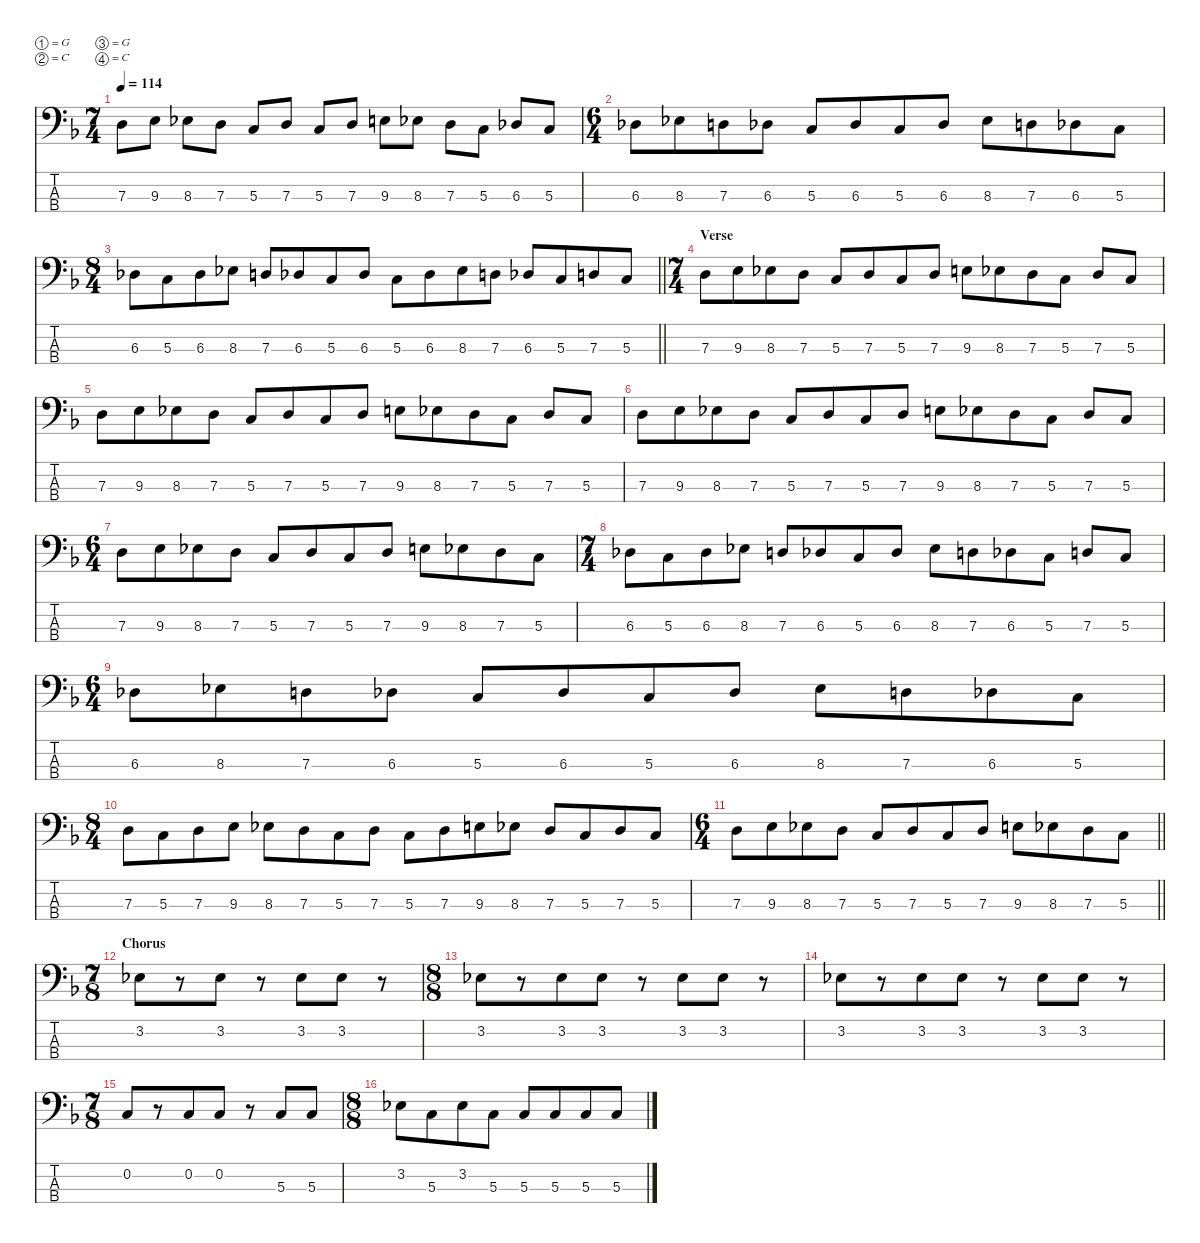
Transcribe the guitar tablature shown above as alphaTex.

\defaultSystemsLayout 4
\hideDynamics
\bracketExtendMode nobrackets
\singleTrackTrackNamePolicy hidden
\multiTrackTrackNamePolicy hidden
\firstSystemTrackNameMode fullname
\otherSystemsTrackNameOrientation horizontal
\track ("Bass" "el.bs.") {instrument electricbassfinger}
\staff {score tabs}
\tuning (G2 C2 G1 C1)
\ts (7 4)
\tempo 114
\clef f4
\ks dminor
7.3{acc forcenatural}.8{dy f beam Down} 9.3{acc forcenatural}.8{beam Down} 8.3{acc b}.8{beam Down} 7.3{acc forcenatural}.8{beam Down} 5.3{acc forcenatural}.8{beam Up} 7.3{acc forcenatural}.8{beam Up} 5.3{acc forcenatural}.8{beam Up} 7.3{acc forcenatural}.8{beam Up} 9.3{acc forcenatural}.8{beam Down} 8.3{acc b}.8{beam Down} 7.3{acc forcenatural}.8{beam Down} 5.3{acc forcenatural}.8{beam Down} 6.3{acc b}.8{beam Up} 5.3{acc forcenatural}.8{beam Up} |
\ts (6 4)
\beaming (8 4 4 4 4)
6.3{acc b}.8{beam Down} 8.3{acc b}.8{beam Down} 7.3{acc forcenatural}.8{beam Down} 6.3{acc b}.8{beam Down} 5.3{acc forcenatural}.8{beam Up} 6.3{acc b}.8{beam Up} 5.3{acc forcenatural}.8{beam Up} 6.3{acc b}.8{beam Up} 8.3{acc b}.8{beam Down} 7.3{acc forcenatural}.8{beam Down} 6.3{acc b}.8{beam Down} 5.3{acc forcenatural}.8{beam Down} |
\ts (8 4)
\beaming (8 4 4 4 4)
\barLineRight lightlight
6.3{acc b}.8{beam Down} 5.3{acc forcenatural}.8{beam Down} 6.3{acc b}.8{beam Down} 8.3{acc b}.8{beam Down} 7.3{acc forcenatural}.8{beam Up} 6.3{acc b}.8{beam Up} 5.3{acc forcenatural}.8{beam Up} 6.3{acc b}.8{beam Up} 5.3{acc forcenatural}.8{beam Down} 6.3{acc b}.8{beam Down} 8.3{acc b}.8{beam Down} 7.3{acc forcenatural}.8{beam Down} 6.3{acc b}.8{beam Up} 5.3{acc forcenatural}.8{beam Up} 7.3{acc forcenatural}.8{beam Up} 5.3{acc forcenatural}.8{beam Up} |
\ts (7 4)
\beaming (8 4 4 4 4)
\section ("" "Verse")
7.3{acc forcenatural}.8{beam Down} 9.3{acc forcenatural}.8{beam Down} 8.3{acc b}.8{beam Down} 7.3{acc forcenatural}.8{beam Down} 5.3{acc forcenatural}.8{beam Up} 7.3{acc forcenatural}.8{beam Up} 5.3{acc forcenatural}.8{beam Up} 7.3{acc forcenatural}.8{beam Up} 9.3{acc forcenatural}.8{beam Down} 8.3{acc b}.8{beam Down} 7.3{acc forcenatural}.8{beam Down} 5.3{acc forcenatural}.8{beam Down} 7.3{acc forcenatural}.8{beam Up} 5.3{acc forcenatural}.8{beam Up} |
7.3{acc forcenatural}.8{beam Down} 9.3{acc forcenatural}.8{beam Down} 8.3{acc b}.8{beam Down} 7.3{acc forcenatural}.8{beam Down} 5.3{acc forcenatural}.8{beam Up} 7.3{acc forcenatural}.8{beam Up} 5.3{acc forcenatural}.8{beam Up} 7.3{acc forcenatural}.8{beam Up} 9.3{acc forcenatural}.8{beam Down} 8.3{acc b}.8{beam Down} 7.3{acc forcenatural}.8{beam Down} 5.3{acc forcenatural}.8{beam Down} 7.3{acc forcenatural}.8{beam Up} 5.3{acc forcenatural}.8{beam Up} |
7.3{acc forcenatural}.8{beam Down} 9.3{acc forcenatural}.8{beam Down} 8.3{acc b}.8{beam Down} 7.3{acc forcenatural}.8{beam Down} 5.3{acc forcenatural}.8{beam Up} 7.3{acc forcenatural}.8{beam Up} 5.3{acc forcenatural}.8{beam Up} 7.3{acc forcenatural}.8{beam Up} 9.3{acc forcenatural}.8{beam Down} 8.3{acc b}.8{beam Down} 7.3{acc forcenatural}.8{beam Down} 5.3{acc forcenatural}.8{beam Down} 7.3{acc forcenatural}.8{beam Up} 5.3{acc forcenatural}.8{beam Up} |
\ts (6 4)
\beaming (8 4 4 4 4)
7.3{acc forcenatural}.8{beam Down} 9.3{acc forcenatural}.8{beam Down} 8.3{acc b}.8{beam Down} 7.3{acc forcenatural}.8{beam Down} 5.3{acc forcenatural}.8{beam Up} 7.3{acc forcenatural}.8{beam Up} 5.3{acc forcenatural}.8{beam Up} 7.3{acc forcenatural}.8{beam Up} 9.3{acc forcenatural}.8{beam Down} 8.3{acc b}.8{beam Down} 7.3{acc forcenatural}.8{beam Down} 5.3{acc forcenatural}.8{beam Down} |
\ts (7 4)
\beaming (8 4 4 4 4)
6.3{acc b}.8{beam Down} 5.3{acc forcenatural}.8{beam Down} 6.3{acc b}.8{beam Down} 8.3{acc b}.8{beam Down} 7.3{acc forcenatural}.8{beam Up} 6.3{acc b}.8{beam Up} 5.3{acc forcenatural}.8{beam Up} 6.3{acc b}.8{beam Up} 8.3{acc b}.8{beam Down} 7.3{acc forcenatural}.8{beam Down} 6.3{acc b}.8{beam Down} 5.3{acc forcenatural}.8{beam Down} 7.3{acc forcenatural}.8{beam Up} 5.3{acc forcenatural}.8{beam Up} |
\ts (6 4)
\beaming (8 4 4 4 4)
6.3{acc b}.8{beam Down} 8.3{acc b}.8{beam Down} 7.3{acc forcenatural}.8{beam Down} 6.3{acc b}.8{beam Down} 5.3{acc forcenatural}.8{beam Up} 6.3{acc b}.8{beam Up} 5.3{acc forcenatural}.8{beam Up} 6.3{acc b}.8{beam Up} 8.3{acc b}.8{beam Down} 7.3{acc forcenatural}.8{beam Down} 6.3{acc b}.8{beam Down} 5.3{acc forcenatural}.8{beam Down} |
\ts (8 4)
\beaming (8 4 4 4 4)
7.3{acc forcenatural}.8{beam Down} 5.3{acc forcenatural}.8{beam Down} 7.3{acc forcenatural}.8{beam Down} 9.3{acc forcenatural}.8{beam Down} 8.3{acc b}.8{beam Down} 7.3{acc forcenatural}.8{beam Down} 5.3{acc forcenatural}.8{beam Down} 7.3{acc forcenatural}.8{beam Down} 5.3{acc forcenatural}.8{beam Down} 7.3{acc forcenatural}.8{beam Down} 9.3{acc forcenatural}.8{beam Down} 8.3{acc b}.8{beam Down} 7.3{acc forcenatural}.8{beam Up} 5.3{acc forcenatural}.8{beam Up} 7.3{acc forcenatural}.8{beam Up} 5.3{acc forcenatural}.8{beam Up} |
\ts (6 4)
\beaming (8 4 4 4 4)
\barLineRight lightlight
7.3{acc forcenatural}.8{beam Down} 9.3{acc forcenatural}.8{beam Down} 8.3{acc b}.8{beam Down} 7.3{acc forcenatural}.8{beam Down} 5.3{acc forcenatural}.8{beam Up} 7.3{acc forcenatural}.8{beam Up} 5.3{acc forcenatural}.8{beam Up} 7.3{acc forcenatural}.8{beam Up} 9.3{acc forcenatural}.8{beam Down} 8.3{acc b}.8{beam Down} 7.3{acc forcenatural}.8{beam Down} 5.3{acc forcenatural}.8{beam Down} |
\ts (7 8)
\beaming (8 4 4 4 4)
\section ("" "Chorus")
3.2{acc b}.8{beam Down} r.8{beam Down} 3.2{acc b}.8{beam Down} r.8{beam Down} 3.2{acc b}.8{beam Down} 3.2{acc b}.8{beam Down} r.8{beam Down} |
\ts (8 8)
\beaming (8 4 4 4 4)
3.2{acc b}.8{beam Down} r.8{beam Down} 3.2{acc b}.8{beam Down} 3.2{acc b}.8{beam Down} r.8{beam Down} 3.2{acc b}.8{beam Down} 3.2{acc b}.8{beam Down} r.8{beam Down} |
3.2{acc b}.8{beam Down} r.8{beam Down} 3.2{acc b}.8{beam Down} 3.2{acc b}.8{beam Down} r.8{beam Down} 3.2{acc b}.8{beam Down} 3.2{acc b}.8{beam Down} r.8{beam Down} |
\ts (7 8)
\beaming (8 4 4 4 4)
0.2{acc forcenatural}.8{beam Up} r.8{beam Up} 0.2{acc forcenatural}.8{beam Up} 0.2{acc forcenatural}.8{beam Up} r.8{beam Up} 5.3{acc forcenatural}.8{beam Up} 5.3{acc forcenatural}.8{beam Up} |
\ts (8 8)
\beaming (8 4 4 4 4)
3.2{acc b}.8{beam Down} 5.3{acc forcenatural}.8{beam Down} 3.2{acc b}.8{beam Down} 5.3{acc forcenatural}.8{beam Down} 5.3{acc forcenatural}.8{beam Up} 5.3{acc forcenatural}.8{beam Up} 5.3{acc forcenatural}.8{beam Up} 5.3{acc forcenatural}.8{beam Up}
